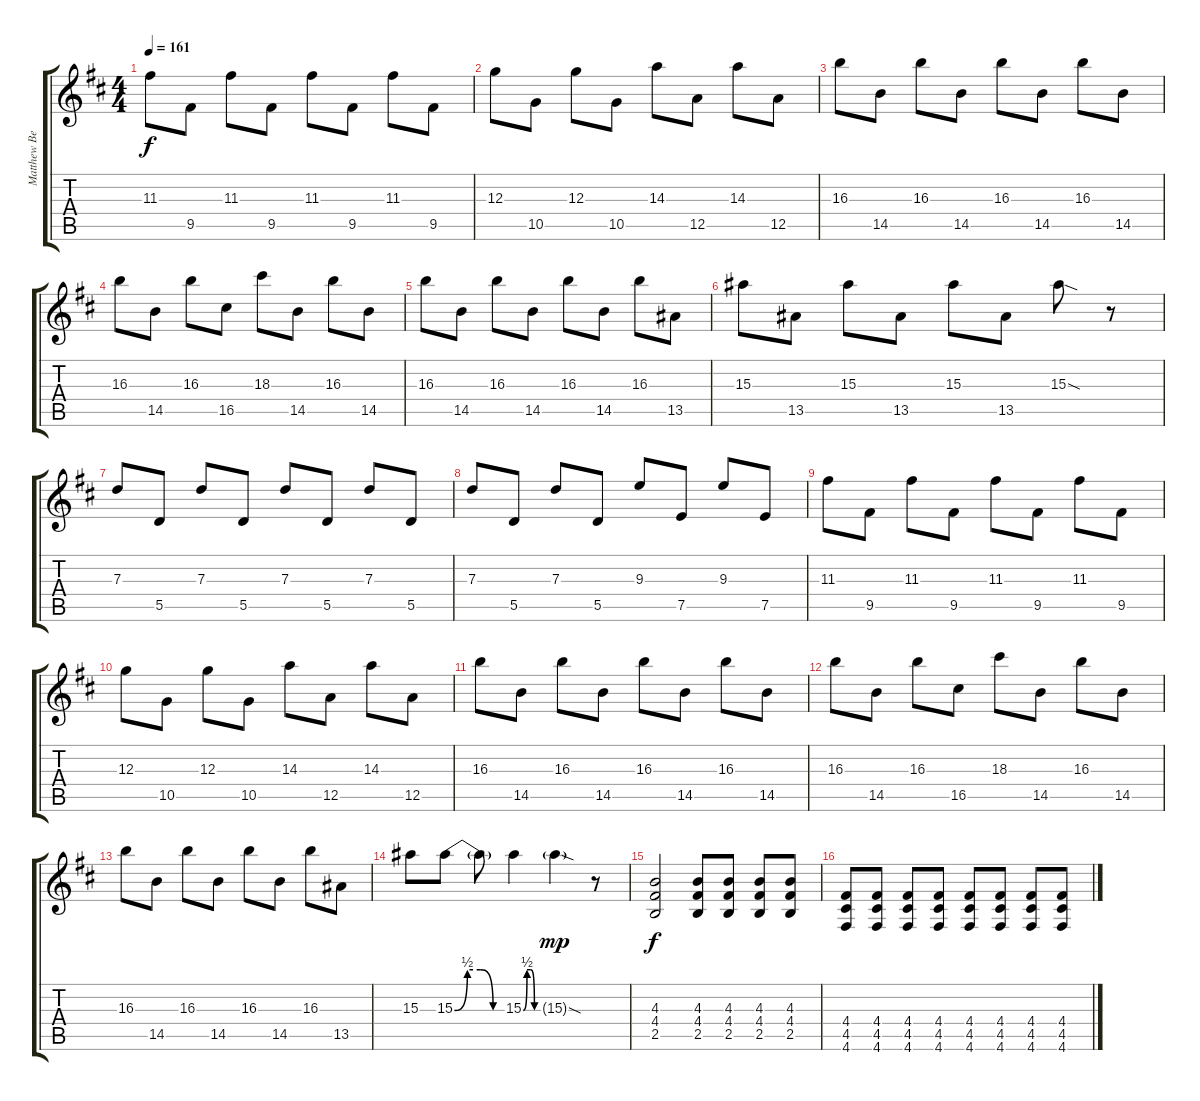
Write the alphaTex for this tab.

\track ("Matthew Bellamy" "Matthew Be") {instrument distortionguitar}
\staff {score tabs}
\tuning (E4 B3 G3 D3 A2 D2) {hide}
\ts (4 4)
\tempo 161
\clef g2
\ks d
11.3.8{dy f} 9.5.8 11.3.8 9.5.8 11.3.8 9.5.8 11.3.8 9.5.8 |
12.3.8 10.5.8 12.3.8 10.5.8 14.3.8 12.5.8 14.3.8 12.5.8 |
16.3.8 14.5.8 16.3.8 14.5.8 16.3.8 14.5.8 16.3.8 14.5.8 |
16.3.8 14.5.8 16.3.8 16.5.8 18.3.8 14.5.8 16.3.8 14.5.8 |
16.3.8 14.5.8 16.3.8 14.5.8 16.3.8 14.5.8 16.3.8 13.5.8 |
15.3.8 13.5.8 15.3.8 13.5.8 15.3.8 13.5.8 15.3{sod}.8 r.8 |
7.3.8 5.5.8 7.3.8 5.5.8 7.3.8 5.5.8 7.3.8 5.5.8 |
7.3.8 5.5.8 7.3.8 5.5.8 9.3.8 7.5.8 9.3.8 7.5.8 |
11.3.8 9.5.8 11.3.8 9.5.8 11.3.8 9.5.8 11.3.8 9.5.8 |
12.3.8 10.5.8 12.3.8 10.5.8 14.3.8 12.5.8 14.3.8 12.5.8 |
16.3.8 14.5.8 16.3.8 14.5.8 16.3.8 14.5.8 16.3.8 14.5.8 |
16.3.8 14.5.8 16.3.8 16.5.8 18.3.8 14.5.8 16.3.8 14.5.8 |
16.3.8 14.5.8 16.3.8 14.5.8 16.3.8 14.5.8 16.3.8 13.5.8 |
15.3.8 15.3{be (custom 0 0 15 2 30 2 45 0 60 0)}.8 15.3{t}.8 15.3{be (custom 0 0 15 2 30 2 45 0 60 0)}.4 15.3{sod g}.4{dy mp} r.8 |
(4.3 4.4 2.5).2{dy f} (4.3 4.4 2.5).8 (4.3 4.4 2.5).8 (4.3 4.4 2.5).8 (4.3 4.4 2.5).8 |
(4.4 4.5 4.6).8 (4.4 4.5 4.6).8 (4.4 4.5 4.6).8 (4.4 4.5 4.6).8 (4.4 4.5 4.6).8 (4.4 4.5 4.6).8 (4.4 4.5 4.6).8 (4.4 4.5 4.6).8
